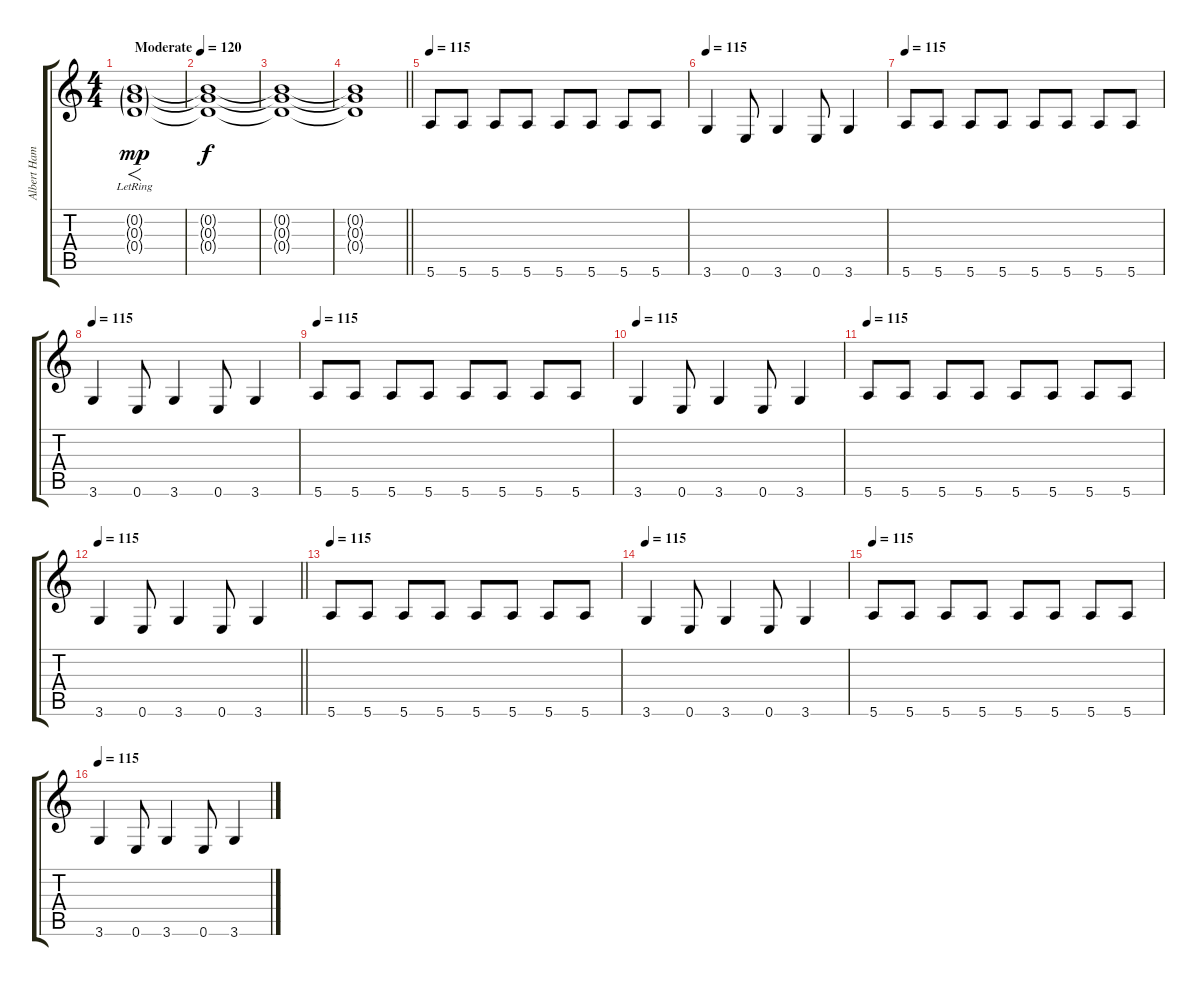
\track ("Albert Hammond (Enrico)" "Albert Ham") {instrument distortionguitar}
\staff {score tabs}
\tuning (E4 B3 G3 D3 A2 E2) {hide}
\ts (4 4)
\tempo (120 "Moderate")
\clef g2
\ks c
(0.2{g lr} 0.3{g lr} 0.4{g}).1{f dy mp instrument distortionguitar} |
(0.2{t} 0.3{t} 0.4{t}).1{dy f} |
(0.2{t} 0.3{t} 0.4{t}).1 |
\barLineRight lightlight
(0.2{t} 0.3{t} 0.4{t}).1 |
\tempo 115
5.6.8 5.6.8 5.6.8 5.6.8 5.6.8 5.6.8 5.6.8 5.6.8 |
\tempo 115
3.6.4 0.6.8 3.6.4 0.6.8 3.6.4 |
\tempo 115
5.6.8 5.6.8 5.6.8 5.6.8 5.6.8 5.6.8 5.6.8 5.6.8 |
\tempo 115
3.6.4 0.6.8 3.6.4 0.6.8 3.6.4 |
\tempo 115
5.6.8 5.6.8 5.6.8 5.6.8 5.6.8 5.6.8 5.6.8 5.6.8 |
\tempo 115
3.6.4 0.6.8 3.6.4 0.6.8 3.6.4 |
\tempo 115
5.6.8 5.6.8 5.6.8 5.6.8 5.6.8 5.6.8 5.6.8 5.6.8 |
\tempo 115
\barLineRight lightlight
3.6.4 0.6.8 3.6.4 0.6.8 3.6.4 |
\tempo 115
5.6.8 5.6.8 5.6.8 5.6.8 5.6.8 5.6.8 5.6.8 5.6.8 |
\tempo 115
3.6.4 0.6.8 3.6.4 0.6.8 3.6.4 |
\tempo 115
5.6.8 5.6.8 5.6.8 5.6.8 5.6.8 5.6.8 5.6.8 5.6.8 |
\tempo 115
3.6.4 0.6.8 3.6.4 0.6.8 3.6.4
